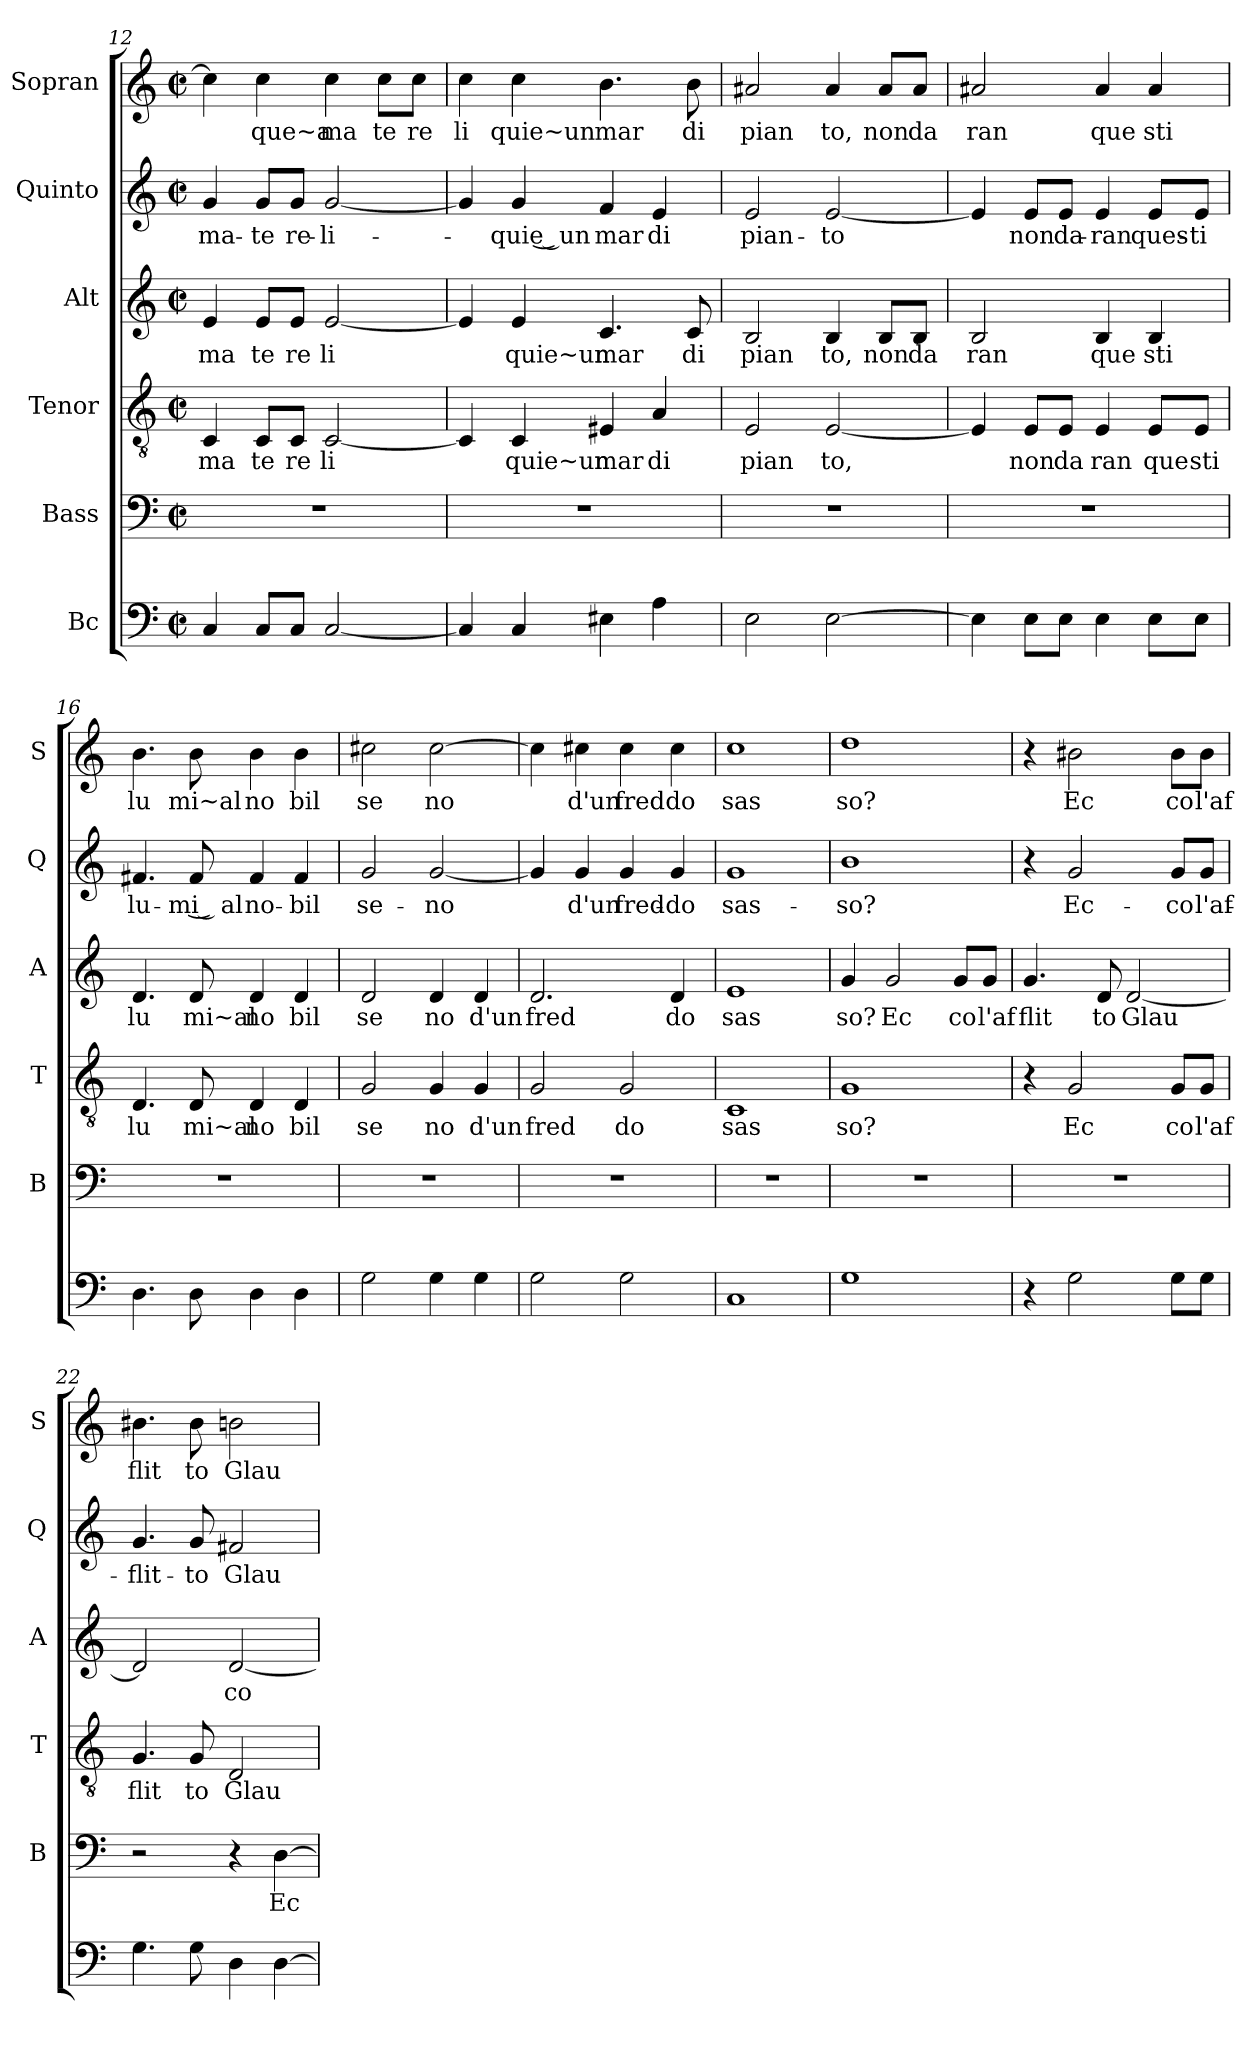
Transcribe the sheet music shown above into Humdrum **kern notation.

**kern	**text	**kern	**text	**kern	**text	**kern	**text	**kern	**text	**kern	**text
*part6	*part6	*part5	*part5	*part4	*part4	*part3	*part3	*part2	*part2	*part1	*part1
*staff6	*staff6	*staff5	*staff5	*staff4	*staff4	*staff3	*staff3	*staff2	*staff2	*staff1	*staff1
*I"Bc	*	*I"Bass	*	*I"Tenor	*	*I"Alt	*	*I"Quinto	*	*I"Sopran	*
*	*	*I'B	*	*I'T	*	*I'A	*	*I'Q	*	*I'S	*
*clefF4	*	*clefF4	*	*clefGv2	*	*clefG2	*	*clefG2	*	*clefG2	*
*k[]	*	*k[]	*	*k[]	*	*k[]	*	*k[]	*	*k[]	*
*M2/2	*	*M2/2	*	*M2/2	*	*M2/2	*	*M2/2	*	*M2/2	*
*met(c|)	*	*met(c|)	*	*met(c|)	*	*met(c|)	*	*met(c|)	*	*met(c|)	*
=12	=12	=12	=12	=12	=12	=12	=12	=12	=12	=12	=12
!	!	!	!	!	!LO:LY:b	!	!LO:LY:b	!	!LO:LY:b	!	!
4C/	.	1r	.	4C/	ma	4e/	ma	4g/	-ma-	4cc\]	.
!	!	!	!	!	!LO:LY:b	!	!LO:LY:b	!	!LO:LY:b	!	!LO:LY:b
8C/L	.	.	.	8C/L	te	8e/L	te	8g/L	-te	4cc\	que~a
!	!	!	!	!	!LO:LY:b	!	!LO:LY:b	!	!LO:LY:b	!	!
8C/J	.	.	.	8C/J	re	8e/J	re	8g/J	re-	.	.
!	!	!	!	!	!LO:LY:b	!	!LO:LY:b	!	!LO:LY:b	!	!LO:LY:b
[2C/	.	.	.	[2C/	li	[2e/	li	[2g/	-li-	4cc\	ma
!	!	!	!	!	!	!	!	!	!	!	!LO:LY:b
.	.	.	.	.	.	.	.	.	.	8cc\L	te
!	!	!	!	!	!	!	!	!	!	!	!LO:LY:b
.	.	.	.	.	.	.	.	.	.	8cc\J	re
!!LO:LB:g=z
=13	=13	=13	=13	=13	=13	=13	=13	=13	=13	=13	=13
!	!	!	!	!	!	!	!	!	!	!	!LO:LY:b
4C/]	.	1r	.	4C/]	.	4e/]	.	4g/]	.	4cc\	li
!	!	!	!	!	!LO:LY:b	!	!LO:LY:b	!	!LO:LY:b	!	!LO:LY:b
4C/	.	.	.	4C/	quie~un	4e/	quie~un	4g/	-quie͜ un	4cc\	quie~un
!	!	!	!	!	!LO:LY:b	!	!LO:LY:b	!	!LO:LY:b	!	!LO:LY:b
4E#X\	.	.	.	4E#X/	mar	4.c/	mar	4f/	mar	4.b\	mar
!	!	!	!	!	!LO:LY:b	!	!	!	!LO:LY:b	!	!
4A\	.	.	.	4A/	di	.	.	4e/	di	.	.
!	!	!	!	!	!	!	!LO:LY:b	!	!	!	!LO:LY:b
.	.	.	.	.	.	8c/	di	.	.	8b\	di
=14	=14	=14	=14	=14	=14	=14	=14	=14	=14	=14	=14
!	!	!	!	!	!LO:LY:b	!	!LO:LY:b	!	!LO:LY:b	!	!LO:LY:b
2E\	.	1r	.	2E/	pian	2B/	pian	2e/	pian-	2a#X/	pian
!	!	!	!	!	!LO:LY:b	!	!LO:LY:b	!	!LO:LY:b	!	!LO:LY:b
[2E\	.	.	.	[2E/	to,	4B/	to,	[2e/	-to	4a#/	to,
!	!	!	!	!	!	!	!LO:LY:b	!	!	!	!LO:LY:b
.	.	.	.	.	.	8B/L	non	.	.	8a#/L	non
!	!	!	!	!	!	!	!LO:LY:b	!	!	!	!LO:LY:b
.	.	.	.	.	.	8B/J	da	.	.	8a#/J	da
=15	=15	=15	=15	=15	=15	=15	=15	=15	=15	=15	=15
!	!	!	!	!	!	!	!LO:LY:b	!	!	!	!LO:LY:b
4E\]	.	1r	.	4E/]	.	2B/	ran	4e/]	.	2a#X/	ran
!	!	!	!	!	!LO:LY:b	!	!	!	!LO:LY:b	!	!
8E\L	.	.	.	8E/L	non	.	.	8e/L	non	.	.
!	!	!	!	!	!LO:LY:b	!	!	!	!LO:LY:b	!	!
8E\J	.	.	.	8E/J	da	.	.	8e/J	da-	.	.
!	!	!	!	!	!LO:LY:b	!	!LO:LY:b	!	!LO:LY:b	!	!LO:LY:b
4E\	.	.	.	4E/	ran	4B/	que	4e/	-ran	4a#/	que
!	!	!	!	!	!LO:LY:b	!	!LO:LY:b	!	!LO:LY:b	!	!LO:LY:b
8E\L	.	.	.	8E/L	que	4B/	sti	8e/L	ques-	4a#/	sti
!	!	!	!	!	!LO:LY:b	!	!	!	!LO:LY:b	!	!
8E\J	.	.	.	8E/J	sti	.	.	8e/J	-ti	.	.
=16	=16	=16	=16	=16	=16	=16	=16	=16	=16	=16	=16
!	!	!	!	!	!LO:LY:b	!	!LO:LY:b	!	!LO:LY:b	!	!LO:LY:b
4.D\	.	1r	.	4.D/	lu	4.d/	lu	4.f#X/	lu-	4.b\	lu
!	!	!	!	!	!LO:LY:b	!	!LO:LY:b	!	!LO:LY:b	!	!LO:LY:b
8D\	.	.	.	8D/	mi~al	8d/	mi~al	8f#/	-mi͜ al	8b\	mi~al
!	!	!	!	!	!LO:LY:b	!	!LO:LY:b	!	!LO:LY:b	!	!LO:LY:b
4D\	.	.	.	4D/	no	4d/	no	4f#/	no-	4b\	no
!	!	!	!	!	!LO:LY:b	!	!LO:LY:b	!	!LO:LY:b	!	!LO:LY:b
4D\	.	.	.	4D/	bil	4d/	bil	4f#/	-bil	4b\	bil
=17	=17	=17	=17	=17	=17	=17	=17	=17	=17	=17	=17
!	!	!	!	!	!LO:LY:b	!	!LO:LY:b	!	!LO:LY:b	!	!LO:LY:b
2G\	.	1r	.	2G/	se	2d/	se	2g/	se-	2cc#X\	se
!	!	!	!	!	!LO:LY:b	!	!LO:LY:b	!	!LO:LY:b	!	!LO:LY:b
4G\	.	.	.	4G/	no	4d/	no	[2g/	-no	[2cc#\	no
!	!	!	!	!	!LO:LY:b	!	!LO:LY:b	!	!	!	!
4G\	.	.	.	4G/	d'un	4d/	d'un	.	.	.	.
=18	=18	=18	=18	=18	=18	=18	=18	=18	=18	=18	=18
!	!	!	!	!	!LO:LY:b	!	!LO:LY:b	!	!	!	!
2G\	.	1r	.	2G/	fred	2.d/	fred	4g/]	.	4cc#\]	.
!	!	!	!	!	!	!	!	!	!LO:LY:b	!	!LO:LY:b
.	.	.	.	.	.	.	.	4g/	d'un	4cc#X\	d'un
!	!	!	!	!	!LO:LY:b	!	!	!	!LO:LY:b	!	!LO:LY:b
2G\	.	.	.	2G/	do	.	.	4g/	fred-	4cc#\	fred
!	!	!	!	!	!	!	!LO:LY:b	!	!LO:LY:b	!	!LO:LY:b
.	.	.	.	.	.	4d/	do	4g/	-do	4cc#\	do
!!LO:PB:g=z
=19	=19	=19	=19	=19	=19	=19	=19	=19	=19	=19	=19
!	!	!	!	!	!LO:LY:b	!	!LO:LY:b	!	!LO:LY:b	!	!LO:LY:b
1C	.	1r	.	1C	sas	1e	sas	1g	sas-	1cc	sas
=20	=20	=20	=20	=20	=20	=20	=20	=20	=20	=20	=20
!	!	!	!	!	!LO:LY:b	!	!LO:LY:b	!	!LO:LY:b	!	!LO:LY:b
1G	.	1r	.	1G	so?	4g/	so?	1b	-so?	1dd	so?
!	!	!	!	!	!	!	!LO:LY:b	!	!	!	!
.	.	.	.	.	.	2g/	Ec	.	.	.	.
!	!	!	!	!	!	!	!LO:LY:b	!	!	!	!
.	.	.	.	.	.	8g/L	co	.	.	.	.
!	!	!	!	!	!	!	!LO:LY:b	!	!	!	!
.	.	.	.	.	.	8g/J	l'af	.	.	.	.
=21	=21	=21	=21	=21	=21	=21	=21	=21	=21	=21	=21
!	!	!	!	!	!	!	!LO:LY:b	!	!	!	!
4r	.	1r	.	4r	.	4.g/	ﬂit	4r	.	4r	.
!	!LO:LY:b	!	!	!	!LO:LY:b	!	!	!	!LO:LY:b	!	!LO:LY:b
2G\	.	.	.	2G/	Ec	.	.	2g/	Ec-	2b#X\	Ec
!	!	!	!	!	!	!	!LO:LY:b	!	!	!	!
.	.	.	.	.	.	8d/	to	.	.	.	.
!	!	!	!	!	!	!	!LO:LY:b	!	!	!	!
.	.	.	.	.	.	[2d/	Glau	.	.	.	.
!	!	!	!	!	!LO:LY:b	!	!	!	!LO:LY:b	!	!LO:LY:b
8G\L	.	.	.	8G/L	co	.	.	8g/L	-co	8b#\L	co
!	!	!	!	!	!LO:LY:b	!	!	!	!LO:LY:b	!	!LO:LY:b
8G\J	.	.	.	8G/J	l'af	.	.	8g/J	l'af-	8b#\J	l'af
=22	=22	=22	=22	=22	=22	=22	=22	=22	=22	=22	=22
!	!	!	!	!	!LO:LY:b	!	!	!	!LO:LY:b	!	!LO:LY:b
4.G\	.	2r	.	4.G/	ﬂit	2d/]	.	4.g/	-flit-	4.b#X\	ﬂit
!	!	!	!	!	!LO:LY:b	!	!	!	!LO:LY:b	!	!LO:LY:b
8G\	.	.	.	8G/	to	.	.	8g/	-to	8b#\	to
!	!	!	!	!	!LO:LY:b	!	!LO:LY:b	!	!LO:LY:b	!	!LO:LY:b
4D\	.	4r	.	2D/	Glau	[2d/	co	2f#X/	Glau-	2bn\	Glau
!	!	!	!LO:LY:b	!	!	!	!	!	!	!	!
[4D\	.	[4D\	Ec	.	.	.	.	.	.	.	.
=	=	=	=	=	=	=	=	=	=	=	=
*-	*-	*-	*-	*-	*-	*-	*-	*-	*-	*-	*-
